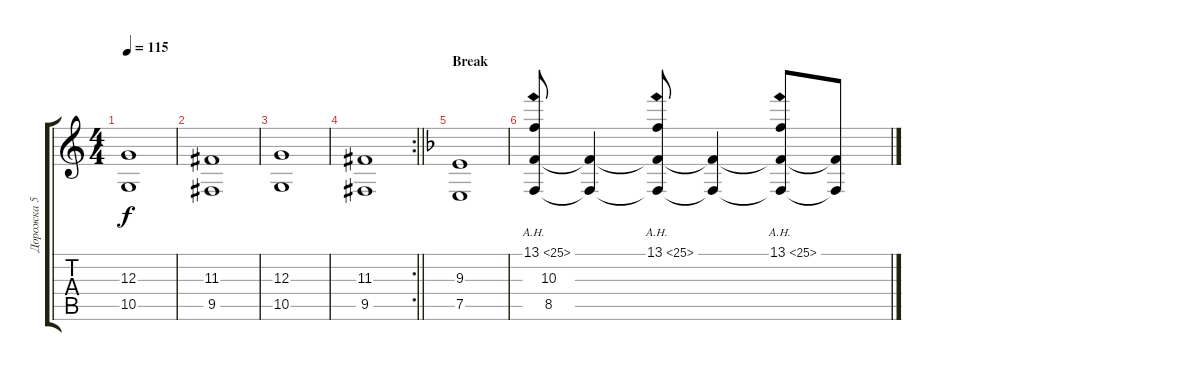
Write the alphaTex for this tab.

\track ("Дорожка 5" "Дорожка 5") {instrument stringensemble2}
\staff {score tabs}
\tuning (E4 B3 G3 D3 A2 E2) {hide}
\ts (4 4)
\tempo 115
\clef g2
\ks c
(12.3 10.5).1{dy f} |
(11.3 9.5).1 |
(12.3 10.5).1 |
\rc 2
\barLineRight lightlight
(11.3 9.5).1 |
\section ("" "Break")
\ks f
(9.3 7.5).1 |
(13.1{ah 12} 10.3 8.5).8 (10.3{t} 8.5{t}).4 (13.1{ah 12} 10.3{t} 8.5{t}).8 (10.3{t} 8.5{t}).4 (13.1{ah 12} 10.3{t} 8.5{t}).8 (10.3{t} 8.5{t}).8
